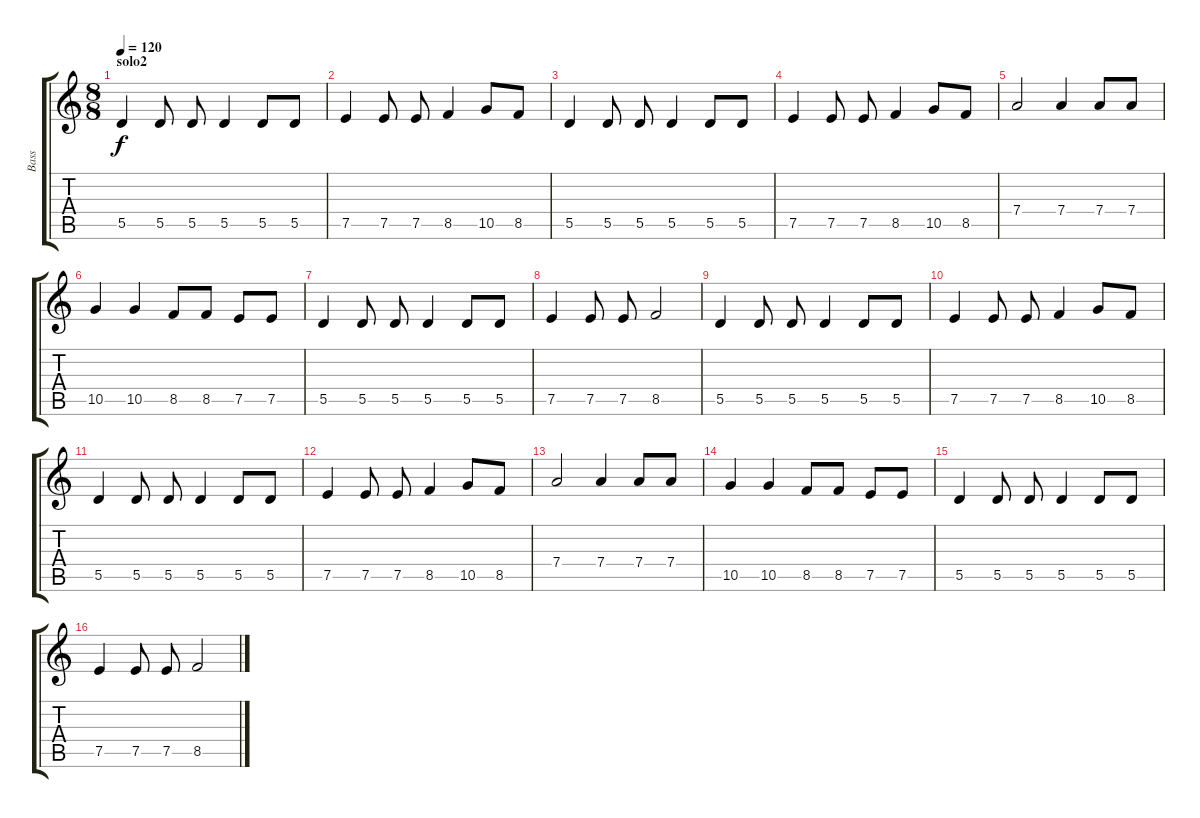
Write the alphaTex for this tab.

\track ("Bass" "Bass") {instrument electricbassfinger}
\staff {score tabs}
\tuning (E4 B3 G3 D3 A2 E2) {hide}
\ts (8 8)
\section ("" "solo2")
\tempo 120
\clef g2
\ks c
5.5.4{dy f} 5.5.8 5.5.8 5.5.4 5.5.8 5.5.8 |
7.5.4 7.5.8 7.5.8 8.5.4 10.5.8 8.5.8 |
5.5.4 5.5.8 5.5.8 5.5.4 5.5.8 5.5.8 |
7.5.4 7.5.8 7.5.8 8.5.4 10.5.8 8.5.8 |
7.4.2 7.4.4 7.4.8 7.4.8 |
10.5.4 10.5.4 8.5.8 8.5.8 7.5.8 7.5.8 |
5.5.4 5.5.8 5.5.8 5.5.4 5.5.8 5.5.8 |
7.5.4 7.5.8 7.5.8 8.5.2 |
5.5.4 5.5.8 5.5.8 5.5.4 5.5.8 5.5.8 |
7.5.4 7.5.8 7.5.8 8.5.4 10.5.8 8.5.8 |
5.5.4 5.5.8 5.5.8 5.5.4 5.5.8 5.5.8 |
7.5.4 7.5.8 7.5.8 8.5.4 10.5.8 8.5.8 |
7.4.2 7.4.4 7.4.8 7.4.8 |
10.5.4 10.5.4 8.5.8 8.5.8 7.5.8 7.5.8 |
5.5.4 5.5.8 5.5.8 5.5.4 5.5.8 5.5.8 |
7.5.4 7.5.8 7.5.8 8.5.2
